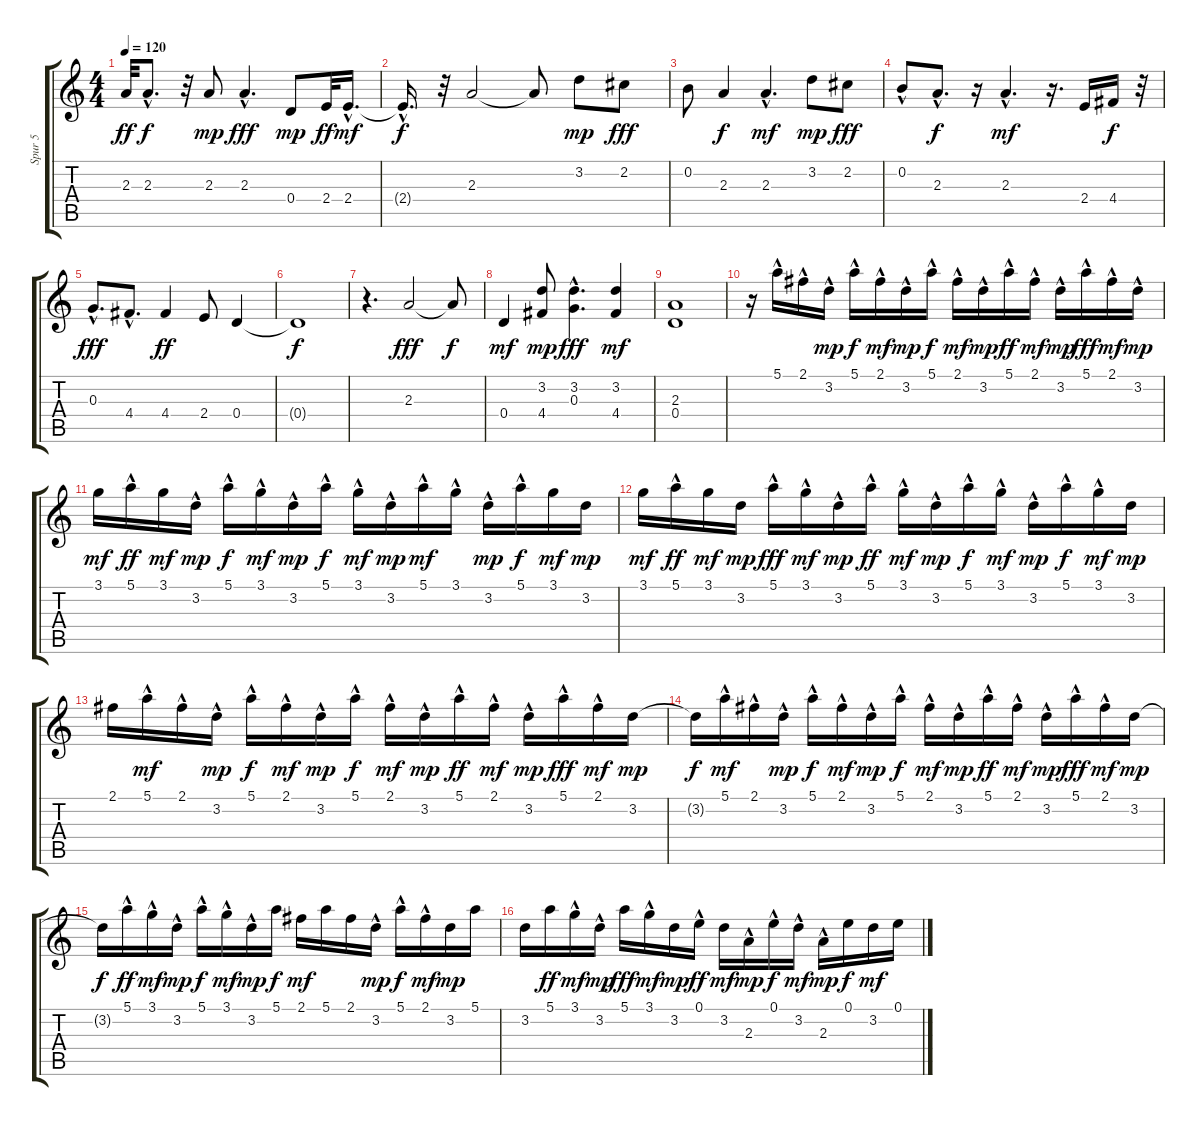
\track ("Spur 5" "Spur 5") {instrument acousticguitarnylon}
\staff {score tabs}
\tuning (E4 B3 G3 D3 A2 E2) {hide}
\ts (4 4)
\tempo 120
\clef g2
\ks c
2.3.32{dy ff} 2.3{hac}.8{d dy f} r.32 2.3.8{dy mp} 2.3{hac}.4{d dy fff} 0.4.8{dy mp} 2.4.32{dy ff} 2.4{hac}.16{d dy mf} |
2.4{hac t}.16{d dy f} r.32 2.3.2 2.3{t}.8 3.2.8{dy mp} 2.2.8{dy fff} |
0.2.8 2.3.4{dy f} 2.3{hac}.4{d dy mf} 3.2.8{dy mp} 2.2.8{dy fff} |
0.2{hac}.8 2.3{hac}.8{d dy f} r.16 2.3{hac}.4{d dy mf} r.16{d} 2.4.16 4.4.16{dy f} r.32 |
0.3{hac}.8{d dy fff} 4.4{hac}.8{d} 4.4.4{dy ff} 2.4.8 0.4.4 |
0.4{t}.1{dy f} |
r.4{d} 2.3.2{dy fff} 2.3{t}.8{dy f} |
0.4.4{dy mf} (3.2 4.4).8{dy mp} (3.2{hac} 0.3{hac}).4{d dy fff} (3.2 4.4).4{dy mf} |
(2.3 0.4).1 |
r.16 5.1{hac}.16 2.1{hac}.16 3.2{hac}.16{dy mp} 5.1{hac}.16{dy f} 2.1{hac}.16{dy mf} 3.2{hac}.16{dy mp} 5.1{hac}.16{dy f} 2.1{hac}.16{dy mf} 3.2{hac}.16{dy mp} 5.1{hac}.16{dy ff} 2.1{hac}.16{dy mf} 3.2{hac}.16{dy mp} 5.1{hac}.16{dy fff} 2.1{hac}.16{dy mf} 3.2{hac}.16{dy mp} |
3.1.16{dy mf} 5.1{hac}.16{dy ff} 3.1.16{dy mf} 3.2{hac}.16{dy mp} 5.1{hac}.16{dy f} 3.1{hac}.16{dy mf} 3.2{hac}.16{dy mp} 5.1{hac}.16{dy f} 3.1{hac}.16{dy mf} 3.2{hac}.16{dy mp} 5.1{hac}.16{dy mf} 3.1{hac}.16 3.2{hac}.16{dy mp} 5.1{hac}.16{dy f} 3.1.16{dy mf} 3.2.16{dy mp} |
3.1.16{dy mf} 5.1{hac}.16{dy ff} 3.1.16{dy mf} 3.2.16{dy mp} 5.1{hac}.16{dy fff} 3.1{hac}.16{dy mf} 3.2{hac}.16{dy mp} 5.1{hac}.16{dy ff} 3.1{hac}.16{dy mf} 3.2{hac}.16{dy mp} 5.1{hac}.16{dy f} 3.1{hac}.16{dy mf} 3.2{hac}.16{dy mp} 5.1{hac}.16{dy f} 3.1{hac}.16{dy mf} 3.2.16{dy mp} |
2.1.16 5.1{hac}.16{dy mf} 2.1{hac}.16 3.2{hac}.16{dy mp} 5.1{hac}.16{dy f} 2.1{hac}.16{dy mf} 3.2{hac}.16{dy mp} 5.1{hac}.16{dy f} 2.1{hac}.16{dy mf} 3.2{hac}.16{dy mp} 5.1{hac}.16{dy ff} 2.1{hac}.16{dy mf} 3.2{hac}.16{dy mp} 5.1{hac}.16{dy fff} 2.1{hac}.16{dy mf} 3.2.16{dy mp} |
3.2{t}.16{dy f} 5.1{hac}.16{dy mf} 2.1{hac}.16 3.2{hac}.16{dy mp} 5.1{hac}.16{dy f} 2.1{hac}.16{dy mf} 3.2{hac}.16{dy mp} 5.1{hac}.16{dy f} 2.1{hac}.16{dy mf} 3.2{hac}.16{dy mp} 5.1{hac}.16{dy ff} 2.1{hac}.16{dy mf} 3.2{hac}.16{dy mp} 5.1{hac}.16{dy fff} 2.1{hac}.16{dy mf} 3.2.16{dy mp} |
3.2{t}.16{dy f} 5.1{hac}.16{dy ff} 3.1{hac}.16{dy mf} 3.2{hac}.16{dy mp} 5.1{hac}.16{dy f} 3.1{hac}.16{dy mf} 3.2{hac}.16{dy mp} 5.1.16{dy f} 2.1.16{dy mf} 5.1.16 2.1.16 3.2{hac}.16{dy mp} 5.1{hac}.16{dy f} 2.1{hac}.16{dy mf} 3.2.16{dy mp} 5.1.16 |
3.2.16 5.1.16{dy ff} 3.1{hac}.16{dy mf} 3.2{hac}.16{dy mp} 5.1.16{dy fff} 3.1{hac}.16{dy mf} 3.2.16{dy mp} 0.1{hac}.16{dy ff} 3.2.16{dy mf} 2.3{hac}.16{dy mp} 0.1{hac}.16{dy f} 3.2{hac}.16{dy mf} 2.3{hac}.16{dy mp} 0.1.16{dy f} 3.2.16{dy mf} 0.1.16
